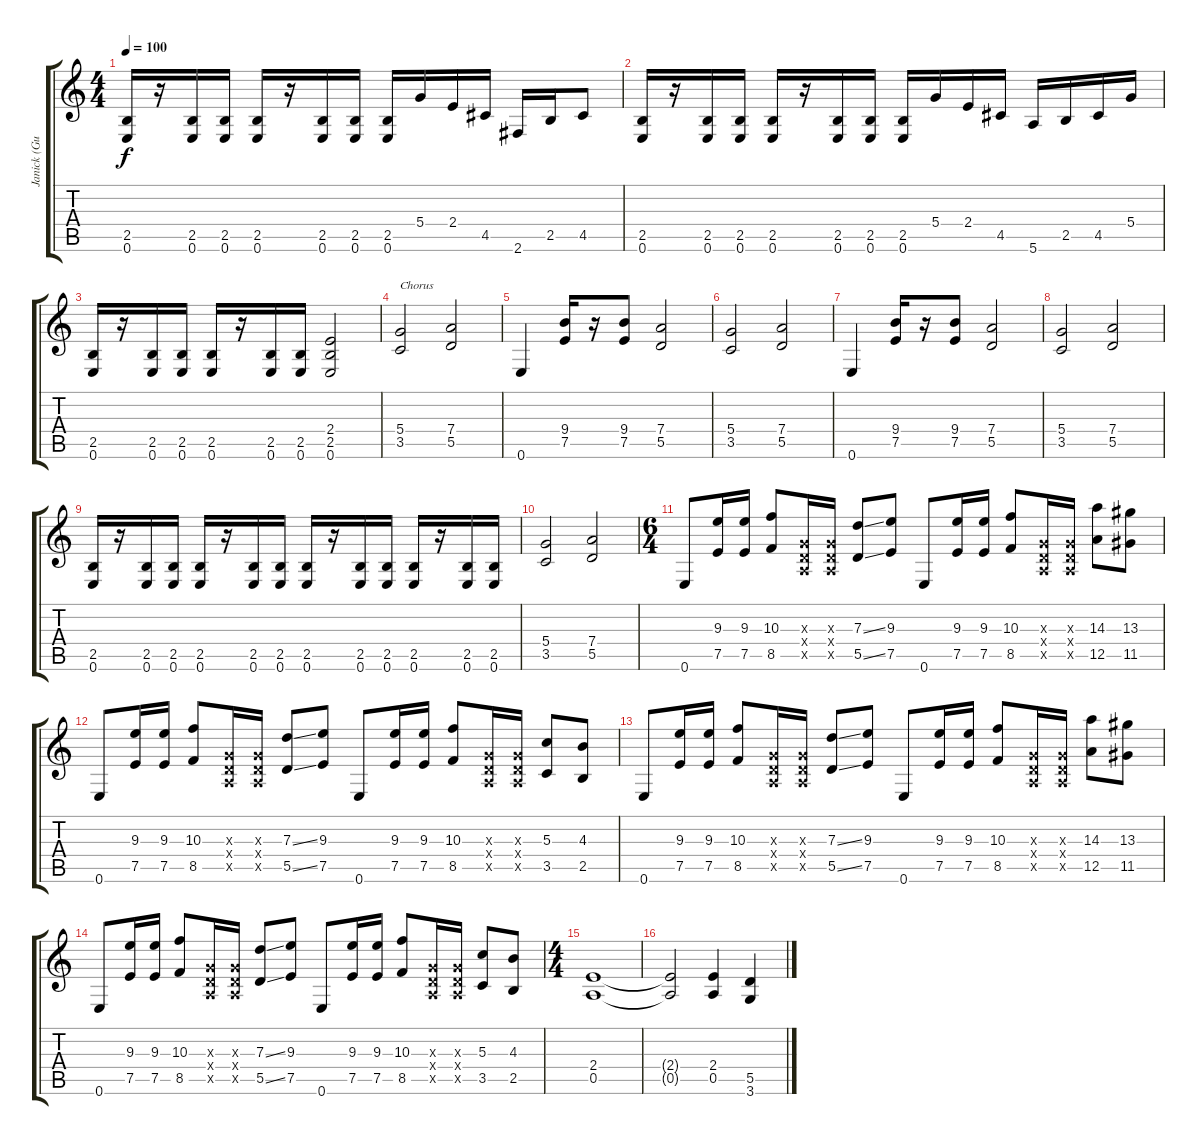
\track ("Janick (Guitar)" "Janick (Gu") {instrument distortionguitar}
\staff {score tabs}
\tuning (E4 B3 G3 D3 A2 E2) {hide}
\ts (4 4)
\tempo 100
\clef g2
\ks c
(2.5 0.6).16{dy f} r.16 (2.5 0.6).16 (2.5 0.6).16 (2.5 0.6).16 r.16 (2.5 0.6).16 (2.5 0.6).16 (2.5 0.6).16 5.4.16 2.4.16 4.5.16 2.6.16 2.5.16 4.5.8 |
(2.5 0.6).16 r.16 (2.5 0.6).16 (2.5 0.6).16 (2.5 0.6).16 r.16 (2.5 0.6).16 (2.5 0.6).16 (2.5 0.6).16 5.4.16 2.4.16 4.5.16 5.6.16 2.5.16 4.5.16 5.4.16 |
(2.5 0.6).16 r.16 (2.5 0.6).16 (2.5 0.6).16 (2.5 0.6).16 r.16 (2.5 0.6).16 (2.5 0.6).16 (2.4 2.5 0.6).2 |
(5.4 3.5).2{txt "Chorus"} (7.4 5.5).2 |
0.6.4 (9.4 7.5).16 r.16 (9.4 7.5).8 (7.4 5.5).2 |
(5.4 3.5).2 (7.4 5.5).2 |
0.6.4 (9.4 7.5).16 r.16 (9.4 7.5).8 (7.4 5.5).2 |
(5.4 3.5).2 (7.4 5.5).2 |
(2.5 0.6).16 r.16 (2.5 0.6).16 (2.5 0.6).16 (2.5 0.6).16 r.16 (2.5 0.6).16 (2.5 0.6).16 (2.5 0.6).16 r.16 (2.5 0.6).16 (2.5 0.6).16 (2.5 0.6).16 r.16 (2.5 0.6).16 (2.5 0.6).16 |
(5.4 3.5).2 (7.4 5.5).2 |
\ts (6 4)
0.6.8 (9.3 7.5).16 (9.3 7.5).16 (10.3 8.5).8 (0.3{x} 0.4{x} 0.5{x}).16 (0.3{x} 0.4{x} 0.5{x}).16 (7.3{ss} 5.5{ss}).8 (9.3 7.5).8 0.6.8 (9.3 7.5).16 (9.3 7.5).16 (10.3 8.5).8 (0.3{x} 0.4{x} 0.5{x}).16 (0.3{x} 0.4{x} 0.5{x}).16 (14.3 12.5).8 (13.3 11.5).8 |
0.6.8 (9.3 7.5).16 (9.3 7.5).16 (10.3 8.5).8 (0.3{x} 0.4{x} 0.5{x}).16 (0.3{x} 0.4{x} 0.5{x}).16 (7.3{ss} 5.5{ss}).8 (9.3 7.5).8 0.6.8 (9.3 7.5).16 (9.3 7.5).16 (10.3 8.5).8 (0.3{x} 0.4{x} 0.5{x}).16 (0.3{x} 0.4{x} 0.5{x}).16 (5.3 3.5).8 (4.3 2.5).8 |
0.6.8 (9.3 7.5).16 (9.3 7.5).16 (10.3 8.5).8 (0.3{x} 0.4{x} 0.5{x}).16 (0.3{x} 0.4{x} 0.5{x}).16 (7.3{ss} 5.5{ss}).8 (9.3 7.5).8 0.6.8 (9.3 7.5).16 (9.3 7.5).16 (10.3 8.5).8 (0.3{x} 0.4{x} 0.5{x}).16 (0.3{x} 0.4{x} 0.5{x}).16 (14.3 12.5).8 (13.3 11.5).8 |
0.6.8 (9.3 7.5).16 (9.3 7.5).16 (10.3 8.5).8 (0.3{x} 0.4{x} 0.5{x}).16 (0.3{x} 0.4{x} 0.5{x}).16 (7.3{ss} 5.5{ss}).8 (9.3 7.5).8 0.6.8 (9.3 7.5).16 (9.3 7.5).16 (10.3 8.5).8 (0.3{x} 0.4{x} 0.5{x}).16 (0.3{x} 0.4{x} 0.5{x}).16 (5.3 3.5).8 (4.3 2.5).8 |
\ts (4 4)
(2.4 0.5).1 |
(2.4{t} 0.5{t}).2 (2.4 0.5).4 (5.5 3.6).4
